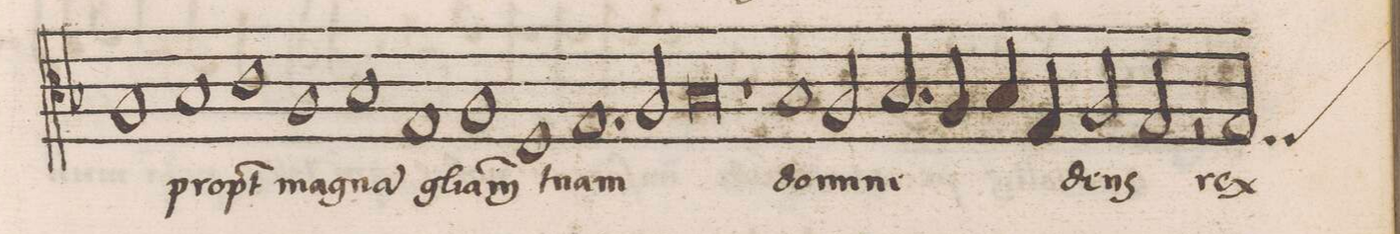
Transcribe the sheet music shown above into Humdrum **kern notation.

**kern	**text
*I"ALTVS	*
*clefC3	*
*k[b-]	*
*met(C)	*
*M2/1	*
1A/	.
1B-/	prop-
=27-	=27-
1c\	-t(er)
1A/	ma-
=28-	=28-
1B-/	-gna(m)
1G/	gl(o-
=29-	=29-
1A/	-r)i-
1F/	-am
=30-	=30-
1.G/	tu-
2A/	-am
=31-	=31-
0B-/	.
=32-	=32-
1r	.
1B-/	do-
=33-	=33-
2A/	-mi-
2.B-/	-ne
4A/	.
4B-/	.
4G/	.
=34-	=34-
2A/	de-
2G/	-us
2r	.
*custos:F	*
2G/	rex
=35-	=35-
*-	*-
